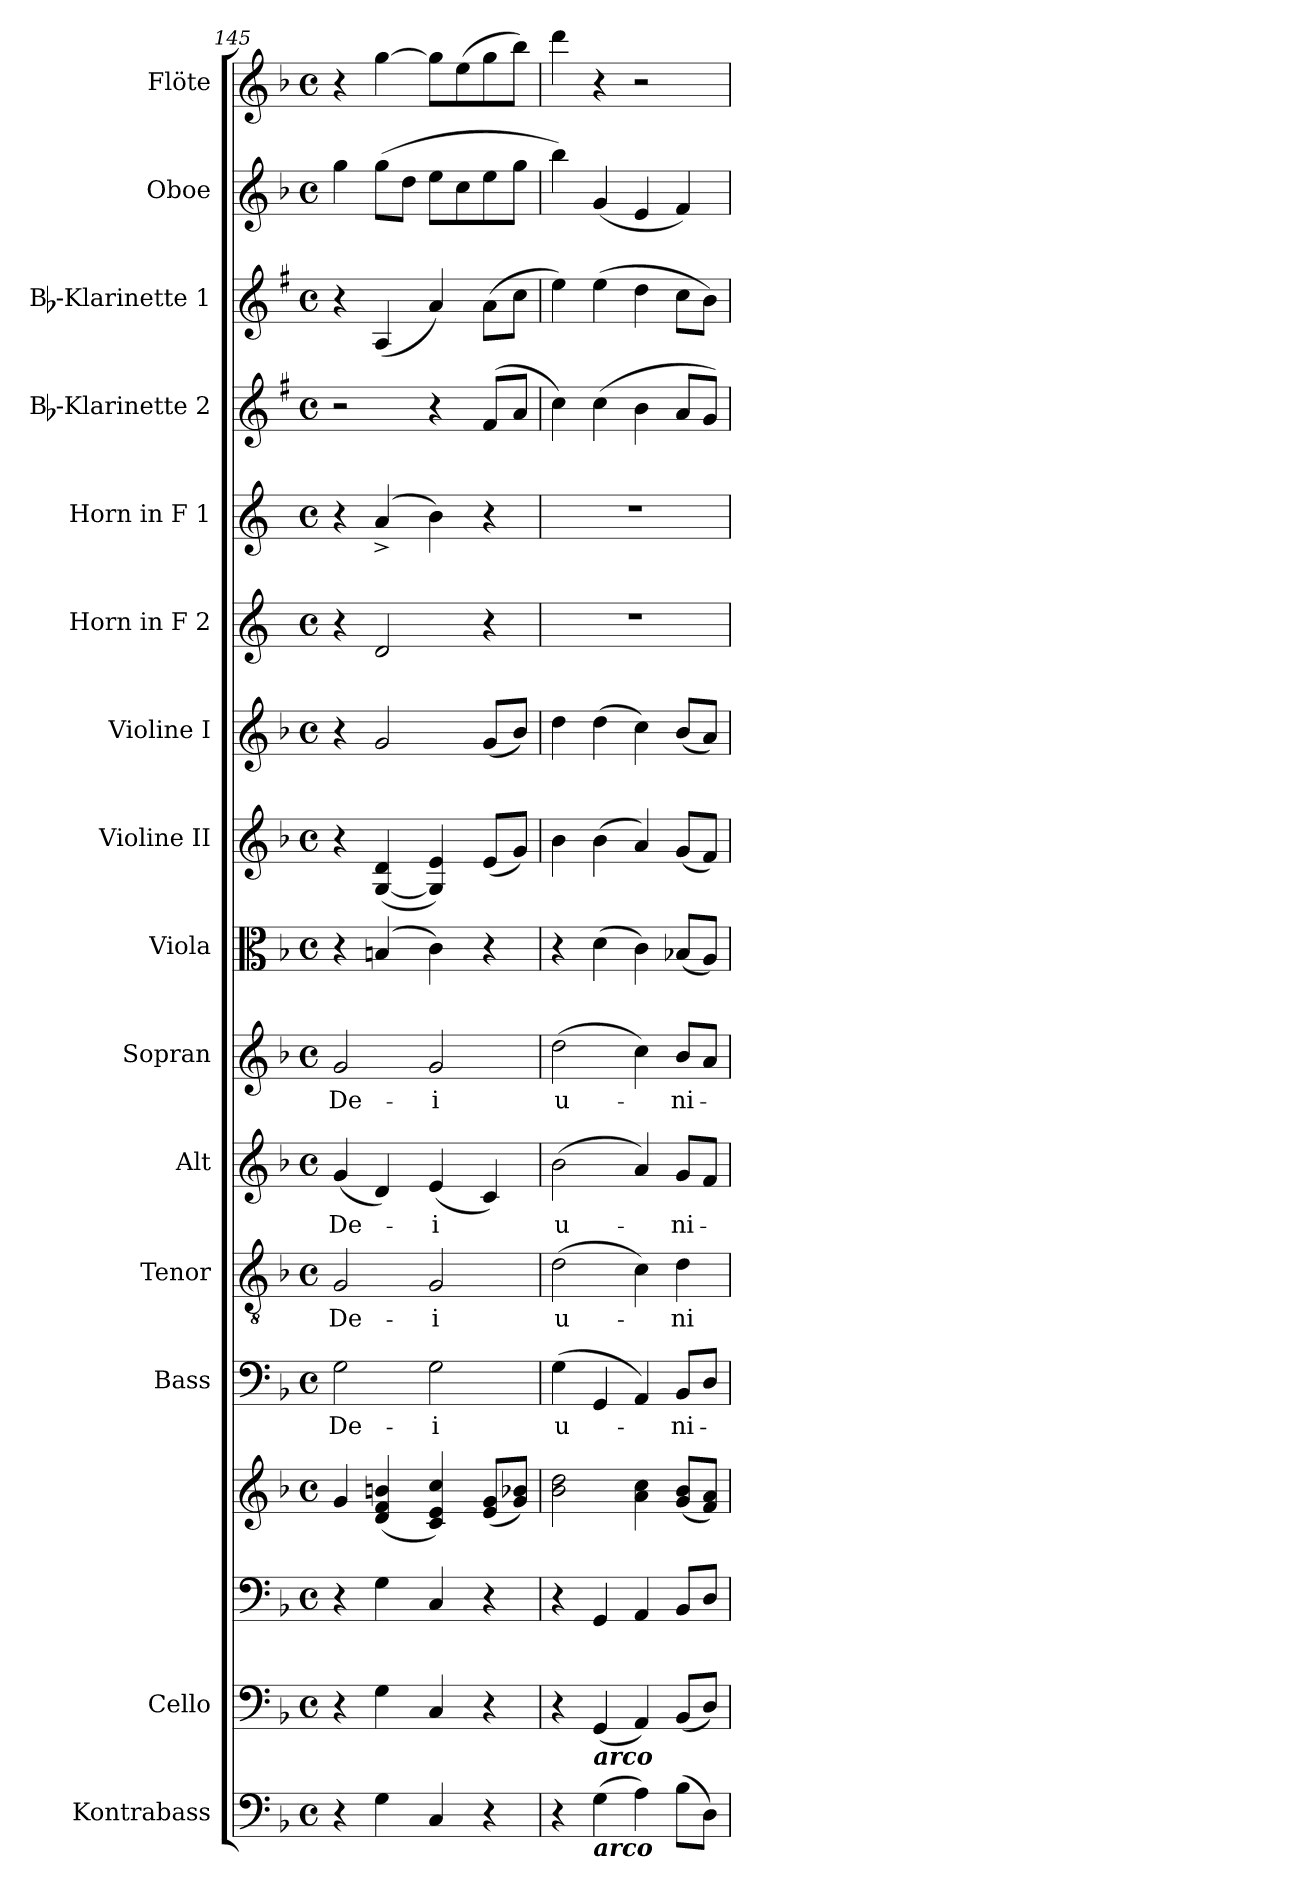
**kern	**kern	**kern	**kern	**kern	**text	**kern	**text	**kern	**text	**kern	**text	**kern	**kern	**kern	**kern	**kern	**kern	**kern	**kern	**kern
*part16	*part15	*part14	*part14	*part13	*part13	*part12	*part12	*part11	*part11	*part10	*part10	*part9	*part8	*part7	*part6	*part5	*part4	*part3	*part2	*part1
*staff17	*staff16	*staff15	*staff14	*staff13	*staff13	*staff12	*staff12	*staff11	*staff11	*staff10	*staff10	*staff9	*staff8	*staff7	*staff6	*staff5	*staff4	*staff3	*staff2	*staff1
*I"Kontrabass	*I"Cello	*	*	*I"Bass	*	*I"Tenor	*	*I"Alt	*	*I"Sopran	*	*I"Viola	*I"Violine II	*I"Violine I	*I"Horn in F 2	*I"Horn in F 1	*I"Bb-Klarinette 2	*I"Bb-Klarinette 1	*I"Oboe	*I"Flöte
*I'Kb.	*	*	*	*I'B.	*	*I'T.	*	*I'A.	*	*I'S.	*	*I'Vla.	*I'Vl. II	*I'Vl. I	*	*	*I'Bb Kl. 2	*I'Bb Kl. 1	*I'Ob.	*I'Fl.
*clefF4	*clefF4	*clefF4	*clefG2	*clefF4	*	*clefGv2	*	*clefG2	*	*clefG2	*	*clefC3	*clefG2	*clefG2	*clefG2	*clefG2	*clefG2	*clefG2	*clefG2	*clefG2
*ITrd7c12	*	*	*	*	*	*	*	*	*	*	*	*	*	*	*ITrd4c7	*ITrd4c7	*ITrd1c2	*ITrd1c2	*	*
*k[b-]	*k[b-]	*k[b-]	*k[b-]	*k[b-]	*	*k[b-]	*	*k[b-]	*	*k[b-]	*	*k[b-]	*k[b-]	*k[b-]	*k[b-]	*k[b-]	*k[b-]	*k[b-]	*k[b-]	*k[b-]
*F:	*F:	*F:	*F:	*F:	*	*F:	*	*F:	*	*F:	*	*F:	*F:	*F:	*F:	*F:	*F:	*F:	*F:	*F:
*M4/4	*M4/4	*M4/4	*M4/4	*M4/4	*	*M4/4	*	*M4/4	*	*M4/4	*	*M4/4	*M4/4	*M4/4	*M4/4	*M4/4	*M4/4	*M4/4	*M4/4	*M4/4
*met(c)	*met(c)	*met(c)	*met(c)	*met(c)	*	*met(c)	*	*met(c)	*	*met(c)	*	*met(c)	*met(c)	*met(c)	*met(c)	*met(c)	*met(c)	*met(c)	*met(c)	*met(c)
=145	=145	=145	=145	=145	=145	=145	=145	=145	=145	=145	=145	=145	=145	=145	=145	=145	=145	=145	=145	=145
!	!	!	!	!	!LO:LY:b	!	!LO:LY:b	!	!LO:LY:b	!	!LO:LY:b	!	!	!	!	!	!	!	!	!
4r	4r	4r	4g/	2G\	De-	2G/	De-	(<4g/	De-	2g/	De-	4r	4r	4r	4r	4r	2r	4r	4gg\	4r
4GG\	4G\	4G\	(<4d/ 4f/ 4bn/	.	.	.	.	4d/)	.	.	.	(4Bn/	([4G/ 4d/	2g/	2G/	(4d^</	.	(<4G/	(>8gg\L	[4gg\
.	.	.	.	.	.	.	.	.	.	.	.	.	.	.	.	.	.	.	8dd\J	.
!	!	!	!	!	!LO:LY:b	!	!LO:LY:b	!	!LO:LY:b	!	!LO:LY:b	!	!	!	!	!	!	!	!	!
4CC/	4C/	4C/	4c/ 4e/ 4cc/)	2G\	-i	2G/	-i	(<4e/	-i	2g/	-i	4c\)	4G/] 4e/)	.	.	4e\)	4r	4g/)	8ee\L	8gg\L]
.	.	.	.	.	.	.	.	.	.	.	.	.	.	.	.	.	.	.	8cc\	(>8ee\
4r	4r	4r	(<8e/ 8g/L	.	.	.	.	4c/)	.	.	.	4r	(<8e/L	(<8g/L	4r	4r	(>8e/L	(>8g\L	8ee\	8gg\
.	.	.	8g/ 8b-X/J)	.	.	.	.	.	.	.	.	.	8g/J)	8b-/J)	.	.	8g/J	8b-\J	8gg\J	8bb-\J)
=146	=146	=146	=146	=146	=146	=146	=146	=146	=146	=146	=146	=146	=146	=146	=146	=146	=146	=146	=146	=146
!	!	!	!	!	!LO:LY:b	!	!LO:LY:b	!	!LO:LY:b	!	!LO:LY:b	!	!	!	!	!	!	!	!	!
4r	4r	4r	2b-\ 2dd\	(>4G\	u-	(>2d\	u-	(>2b-\	u-	(>2dd\	u-	4r	4b-\	4dd\	1r	1r	4b-\)	4dd\)	4bb-\)	4ddd\
!	!LO:TX:b:Bi:t=arco	!	!	!	!	!	!	!	!	!	!	!	!	!	!	!	!	!	!	!
!LO:TX:b:Bi:t=arco	!	!	!	!	!	!	!	!	!	!	!	!	!	!	!	!	!	!	!	!
(>4GG\	(<4GG/	4GG/	.	4GG/	.	.	.	.	.	.	.	(>4d\	(>4b-\	(>4dd\	.	.	(>4b-\	(>4dd\	(<4g/	4r
4AA\)	4AA/)	4AA/	4a\ 4cc\	4AA/)	.	4c\)	.	4a/)	.	4cc\)	.	4c\)	4a/)	4cc\)	.	.	4a\	4cc\	4e/	2r
!	!	!	!	!	!LO:LY:b	!	!LO:LY:b	!	!LO:LY:b	!	!LO:LY:b	!	!	!	!	!	!	!	!	!
(>8BB-\L	(<8BB-/L	8BB-/L	(<8g/ 8b-/L	8BB-/L	-ni-	4d\	-ni-	8g/L	-ni-	8b-/L	-ni-	(<8B-X/L	(<8g/L	(<8b-/L	.	.	8g/L	8b-\L	4f/)	.
8DD\J)	8D/J)	8D/J	8f/ 8a/J)	8D/J	.	.	.	8f/J	.	8a/J	.	8A/J)	8f/J)	8a/J)	.	.	8f/J)	8a\J)	.	.
=	=	=	=	=	=	=	=	=	=	=	=	=	=	=	=	=	=	=	=	=
*-	*-	*-	*-	*-	*-	*-	*-	*-	*-	*-	*-	*-	*-	*-	*-	*-	*-	*-	*-	*-
